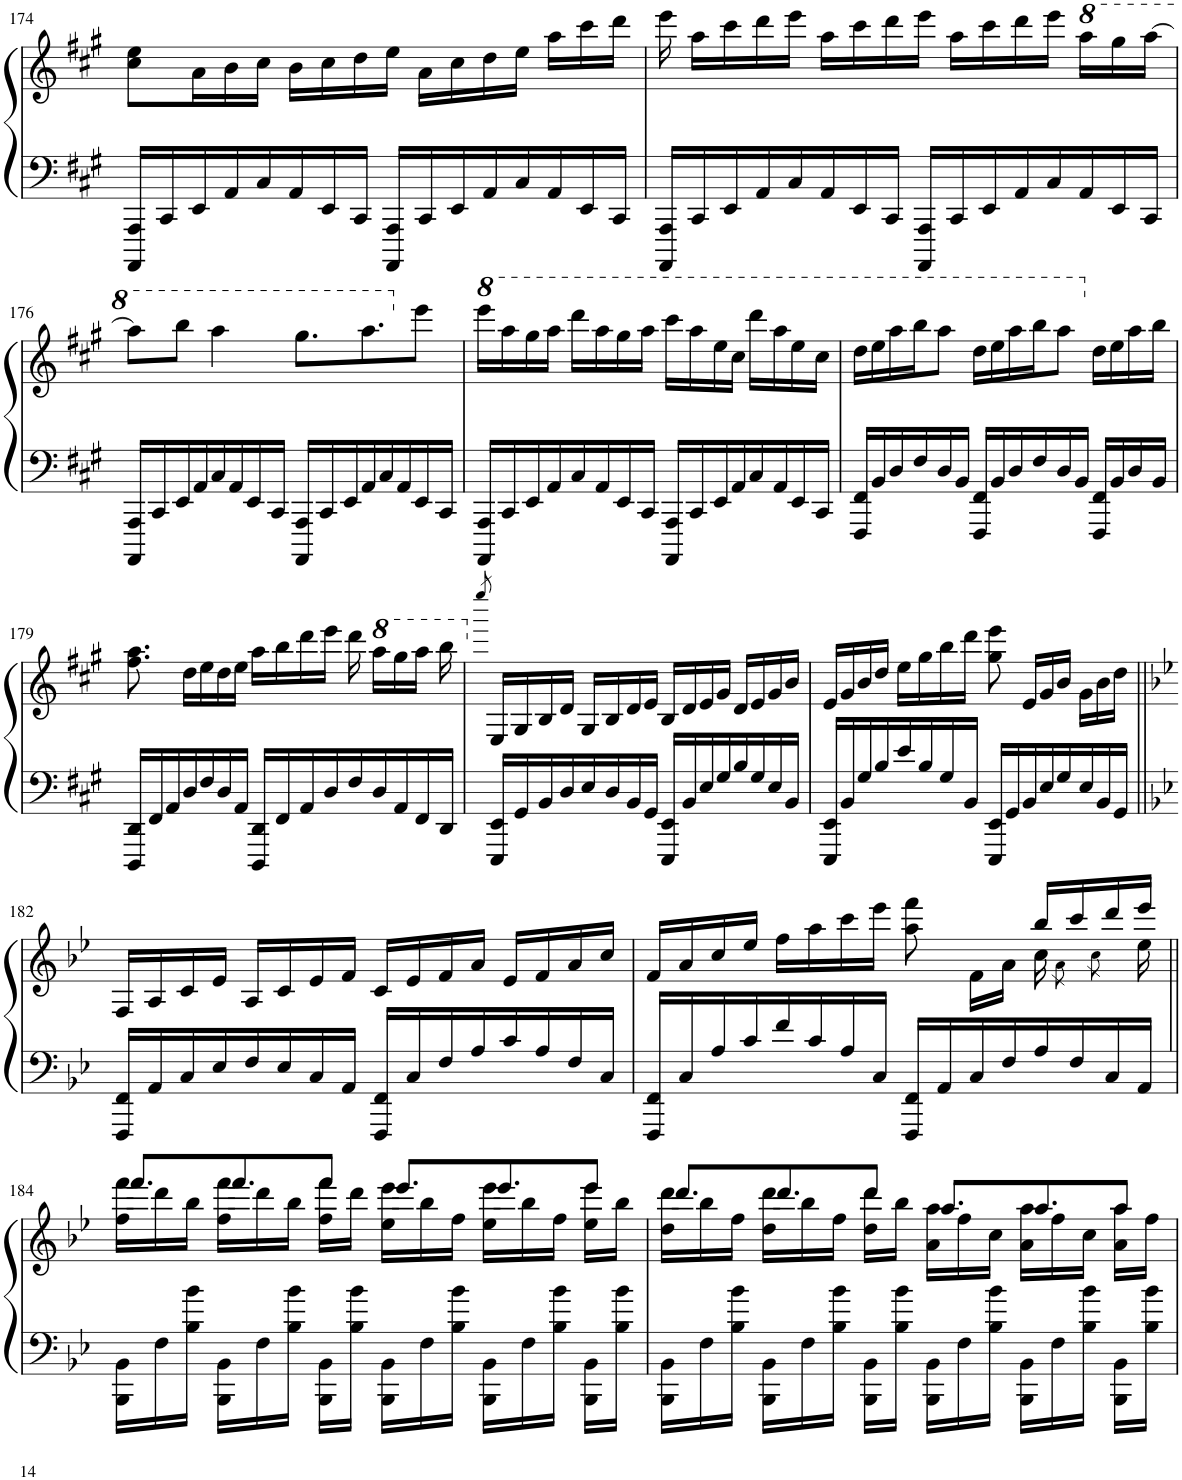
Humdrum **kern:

**kern	**kern
*part1	*part1
*staff2	*staff1
*I"Piano	*
*I'Pno.	*
!!LO:PB:g=z
*clefF4	*clefG2
*k[f#c#g#]	*k[f#c#g#]
*M4/4	*M4/4
=174	=174
16AAAA/ 16AAA/LL	8cc#\ 8ee\L
16CC#/	.
16EE/	16a\L
16AA/	16b\
16C#/	16cc#\JJ
16AA/	16b\LL
16EE/	16cc#\
16CC#/JJ	16dd\
16AAAA/ 16AAA/LL	16ee\JJ
16CC#/	16a\LL
16EE/	16cc#\
16AA/	16dd\
16C#/	16ee\JJ
16AA/	16aa\LL
16EE/	16ccc#\
16CC#/JJ	16ddd\JJ
=175	=175
16AAAA/ 16AAA/LL	16eee\
16CC#/	16aa\LL
16EE/	16ccc#\
16AA/	16ddd\
16C#/	16eee\JJ
16AA/	16aa\LL
16EE/	16ccc#\
16CC#/JJ	16ddd\
16AAAA/ 16AAA/LL	16eee\JJ
16CC#/	16aa\LL
16EE/	16ccc#\
16AA/	16ddd\
16C#/	16eee\JJ
*	*8va
16AA/	16aaa\LL
16EE/	16ggg#\
16CC#/JJ	[16aaa\JJ
!!LO:LB:g=z
=176	=176
16AAAA/ 16AAA/LL	8aaa\L]
16CC#/	.
16EE/	8bbb\J
16AA/	.
16C#/	4aaa\
16AA/	.
16EE/	.
16CC#/JJ	.
16AAAA/ 16AAA/LL	8.ggg#\L
16CC#/	.
16EE/	.
16AA/	8.aaa\
16C#/	.
16AA/	.
*	*X8va
16EE/	8eee\J
16CC#/JJ	.
=177	=177
*	*8va
16AAAA/ 16AAA/LL	16eeee\LL
16CC#/	16aaa\
16EE/	16ggg#\
16AA/	16aaa\JJ
16C#/	16dddd\LL
16AA/	16aaa\
16EE/	16ggg#\
16CC#/JJ	16aaa\JJ
16AAAA/ 16AAA/LL	16cccc#\LL
16CC#/	16aaa\
16EE/	16eee\
16AA/	16ccc#\JJ
16C#/	16dddd\LL
16AA/	16aaa\
16EE/	16eee\
16CC#/JJ	16ccc#\JJ
=178	=178
16FFF#/ 16FF#/LL	16ddd\LL
16BB/	16eee\
16D/	16aaa\
16F#/	16bbb\J
16D/	8aaa\J
16BB/JJ	.
16FFF#/ 16FF#/LL	16ddd\LL
16BB/	16eee\
16D/	16aaa\
16F#/	16bbb\J
16D/	8aaa\J
16BB/JJ	.
*	*X8va
16FFF#/ 16FF#/LL	16dd\LL
16BB/	16ee\
16D/	16aa\
16BB/JJ	16bb\JJ
!!LO:LB:g=z
=179	=179
16DDD/ 16DD/LL	8.ff#\ 8.aa\
16FF#/	.
16AA/	.
16D/	16dd\LL
16F#/	16ee\
16D/	16dd\
16AA/JJ	16ee\JJ
16DDD/ 16DD/LL	16aa\LL
16FF#/	16bb\
16AA/	16ddd\
16D/	16eee\JJ
16F#/	16ddd\
*	*8va
16D/	16aaa\LL
16AA/	16ggg#\
16FF#/	16aaa\JJ
16DD/JJ	16bbb\
=180	=180
*	*X8va
.	8qeeee/
16EEE/ 16EE/LL	16E/LL
16GG#/	16G#/
16BB/	16B/
16D/	16d/JJ
16E/	16G#/LL
16D/	16B/
16BB/	16d/
16GG#/JJ	16e/JJ
16EEE/ 16EE/LL	16B/LL
16BB/	16d/
16E/	16e/
16G#/	16g#/JJ
16B/	16d/LL
16G#/	16e/
16E/	16g#/
16BB/JJ	16b/JJ
=181	=181
16EEE/ 16EE/LL	16e/LL
16BB/	16g#/
16G#/	16b/
16B/	16dd/JJ
16e/	16ee\LL
16B/	16gg#\
16G#/	16bb\
16BB/JJ	16ddd\JJ
16EEE/ 16EE/LL	8gg#\ 8eee\
16GG#/	.
16BB/	16e/LL
16E/	16g#/
16G#/	16b/JJ
16E/	16g#\LL
16BB/	16b\
16GG#/JJ	16dd\JJ
!!LO:LB:g=z
=182||	=182||
*k[b-e-]	*k[b-e-]
16FFF/ 16FF/LL	16F/LL
16AA/	16A/
16C/	16c/
16E-/	16e-/JJ
16F/	16A/LL
16E-/	16c/
16C/	16e-/
16AA/JJ	16f/JJ
16FFF/ 16FF/LL	16c/LL
16C/	16e-/
16F/	16f/
16A/	16a/JJ
16c/	16e-/LL
16A/	16f/
16F/	16a/
16C/JJ	16cc/JJ
=183	=183
*	*^
16FFF/ 16FF/LL	16f/LL	2.ryy
16C/	16a/	.
16A/	16cc/	.
16c/	16ee-/JJ	.
16f/	16ff\LL	.
16c/	16aa\	.
16A/	16ccc\	.
16C/JJ	16eee-\JJ	.
16FFF/ 16FF/LL	8aa\ 8fff\	.
16AA/	.	.
16C/	16f\LL	.
16F/	16a\JJ	.
16A/	16bb-/LL	16cc\
.	8qa\	.
16F/	16ccc/	8ryy
.	8qcc\	.
16C/	16ddd/	.
16AA/JJ	16eee-/JJ	16ee-\
!!LO:LB:g=z	!!
=184||	=184||	=184||
16BBB-\ 16BB-\LL	8.fff/L	16ff\ 16fff\LL
16F\	.	16ddd\
16B-\ 16b-\JJ	.	16bb-\JJ
16BBB-\ 16BB-\LL	8.fff/	16ff\ 16fff\LL
16F\	.	16ddd\
16B-\ 16b-\JJ	.	16bb-\JJ
16BBB-\ 16BB-\LL	8fff/J	16ff\ 16fff\LL
16B-\ 16b-\JJ	.	16ddd\JJ
16BBB-\ 16BB-\LL	8.eee-/L	16ee-\ 16eee-\LL
16F\	.	16bb-\
16B-\ 16b-\JJ	.	16ff\JJ
16BBB-\ 16BB-\LL	8.eee-/	16ee-\ 16eee-\LL
16F\	.	16bb-\
16B-\ 16b-\JJ	.	16ff\JJ
16BBB-\ 16BB-\LL	8eee-/J	16ee-\ 16eee-\LL
16B-\ 16b-\JJ	.	16bb-\JJ
=185	=185	=185
16BBB-\ 16BB-\LL	8.ddd/L	16dd\ 16ddd\LL
16F\	.	16bb-\
16B-\ 16b-\JJ	.	16ff\JJ
16BBB-\ 16BB-\LL	8.ddd/	16dd\ 16ddd\LL
16F\	.	16bb-\
16B-\ 16b-\JJ	.	16ff\JJ
16BBB-\ 16BB-\LL	8ddd/J	16dd\ 16ddd\LL
16B-\ 16b-\JJ	.	16bb-\JJ
16BBB-\ 16BB-\LL	8.aa/L	16a\ 16aa\LL
16F\	.	16ff\
16B-\ 16b-\JJ	.	16cc\JJ
16BBB-\ 16BB-\LL	8.aa/	16a\ 16aa\LL
16F\	.	16ff\
16B-\ 16b-\JJ	.	16cc\JJ
16BBB-\ 16BB-\LL	8aa/J	16a\ 16aa\LL
16B-\ 16b-\JJ	.	16ff\JJ
*	*v	*v
=	=
*-	*-
